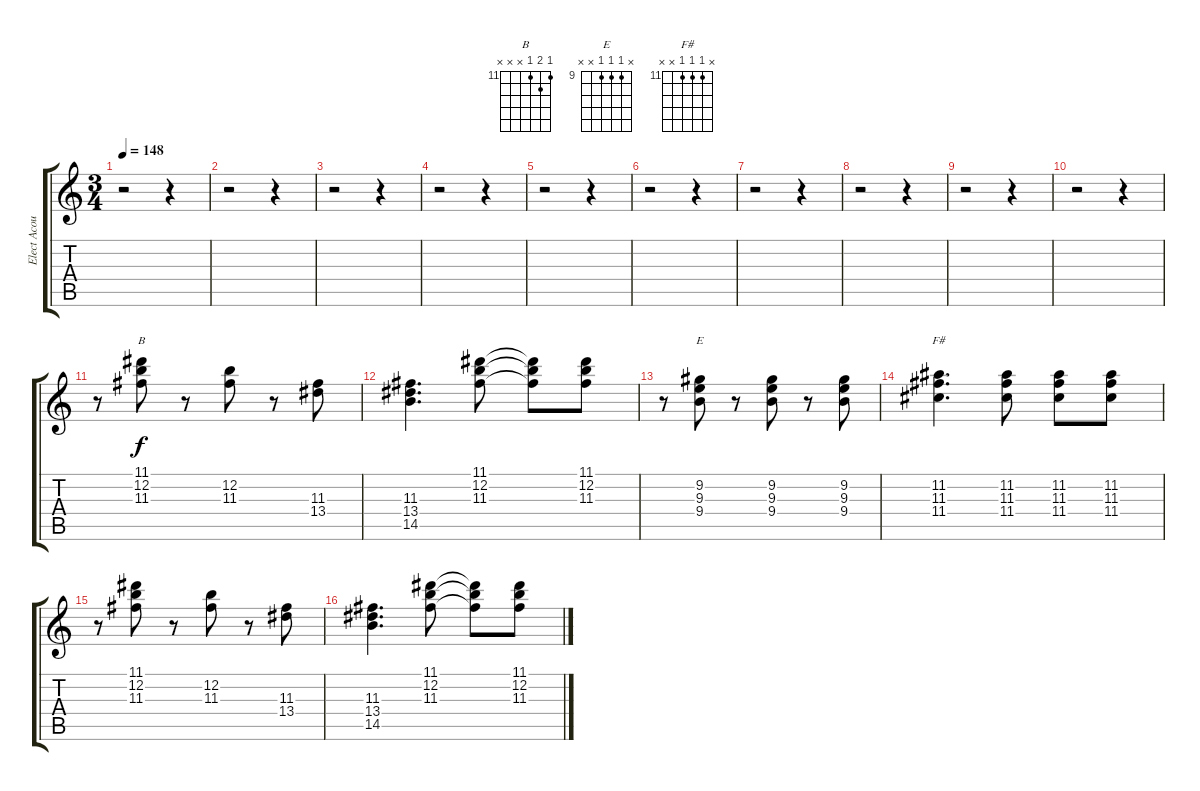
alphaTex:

\track ("Elect Acoust Fills" "Elect Acou") {instrument electricguitarclean}
\staff {score tabs}
\tuning (E4 B3 G3 D3 A2 E2) {hide}
\chord ("B" 11 12 11 x x x) {firstfret 11}
\chord ("E" x 9 9 9 x x) {firstfret 9}
\chord ("F#" x 11 11 11 x x) {firstfret 11}
\ts (3 4)
\tempo 148
\clef g2
\ks c
r.2{dy f} r.4 |
r.2 r.4 |
r.2 r.4 |
r.2 r.4 |
r.2 r.4 |
r.2 r.4 |
r.2 r.4 |
r.2 r.4 |
r.2 r.4 |
r.2 r.4 |
r.8 (11.1 12.2 11.3).8{ch "B"} r.8 (12.2 11.3).8 r.8 (11.3 13.4).8 |
(11.3 13.4 14.5).4{d} (11.1 12.2 11.3).8 (11.1{t} 12.2{t} 11.3{t}).8 (11.1 12.2 11.3).8 |
r.8 (9.2 9.3 9.4).8{ch "E"} r.8 (9.2 9.3 9.4).8 r.8 (9.2 9.3 9.4).8 |
(11.2 11.3 11.4).4{d ch "F#"} (11.2 11.3 11.4).8 (11.2 11.3 11.4).8 (11.2 11.3 11.4).8 |
r.8 (11.1 12.2 11.3).8 r.8 (12.2 11.3).8 r.8 (11.3 13.4).8 |
(11.3 13.4 14.5).4{d} (11.1 12.2 11.3).8 (11.1{t} 12.2{t} 11.3{t}).8 (11.1 12.2 11.3).8
